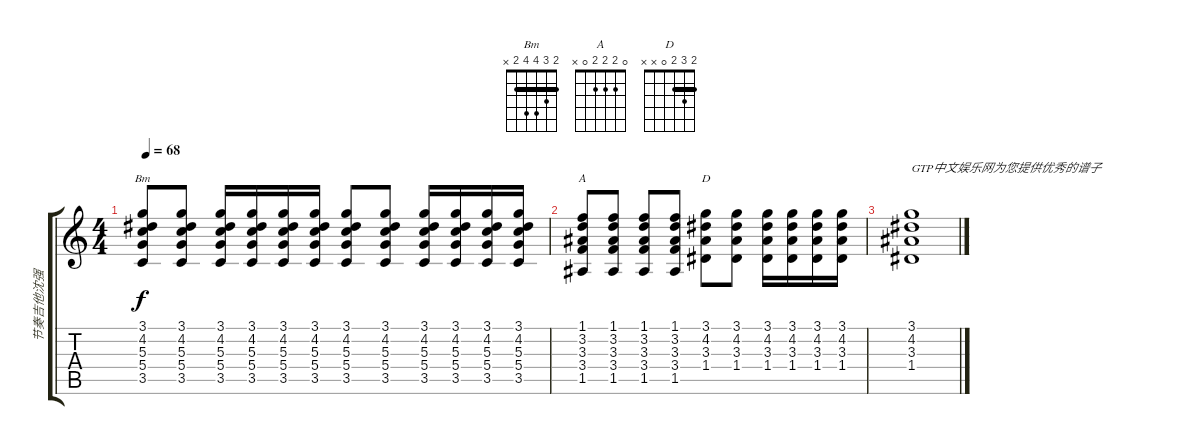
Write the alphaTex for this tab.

\track ("节奏吉他沈强" "节奏吉他沈强") {instrument acousticguitarsteel}
\staff {score tabs}
\tuning (E4 B3 G3 D3 A2 E2) {hide}
\chord ("Bm" 2 3 4 4 2 x) {barre 2}
\chord ("A" 0 2 2 2 0 x)
\chord ("D" 2 3 2 0 x x) {barre 2}
\ts (4 4)
\tempo 68
\clef g2
\ks c
(3.1 4.2 5.3 5.4 3.5).8{ch "Bm" dy f} (3.1 4.2 5.3 5.4 3.5).8 (3.1 4.2 5.3 5.4 3.5).16 (3.1 4.2 5.3 5.4 3.5).16 (3.1 4.2 5.3 5.4 3.5).16 (3.1 4.2 5.3 5.4 3.5).16 (3.1 4.2 5.3 5.4 3.5).8 (3.1 4.2 5.3 5.4 3.5).8 (3.1 4.2 5.3 5.4 3.5).16 (3.1 4.2 5.3 5.4 3.5).16 (3.1 4.2 5.3 5.4 3.5).16 (3.1 4.2 5.3 5.4 3.5).16 |
(1.1 3.2 3.3 3.4 1.5).8{ch "A"} (1.1 3.2 3.3 3.4 1.5).8 (1.1 3.2 3.3 3.4 1.5).8 (1.1 3.2 3.3 3.4 1.5).8 (3.1 4.2 3.3 1.4).8{ch "D"} (3.1 4.2 3.3 1.4).8 (3.1 4.2 3.3 1.4).16 (3.1 4.2 3.3 1.4).16 (3.1 4.2 3.3 1.4).16 (3.1 4.2 3.3 1.4).16 |
(3.1 4.2 3.3 1.4).1{txt "GTP中文娱乐网为您提供优秀的谱子"}
